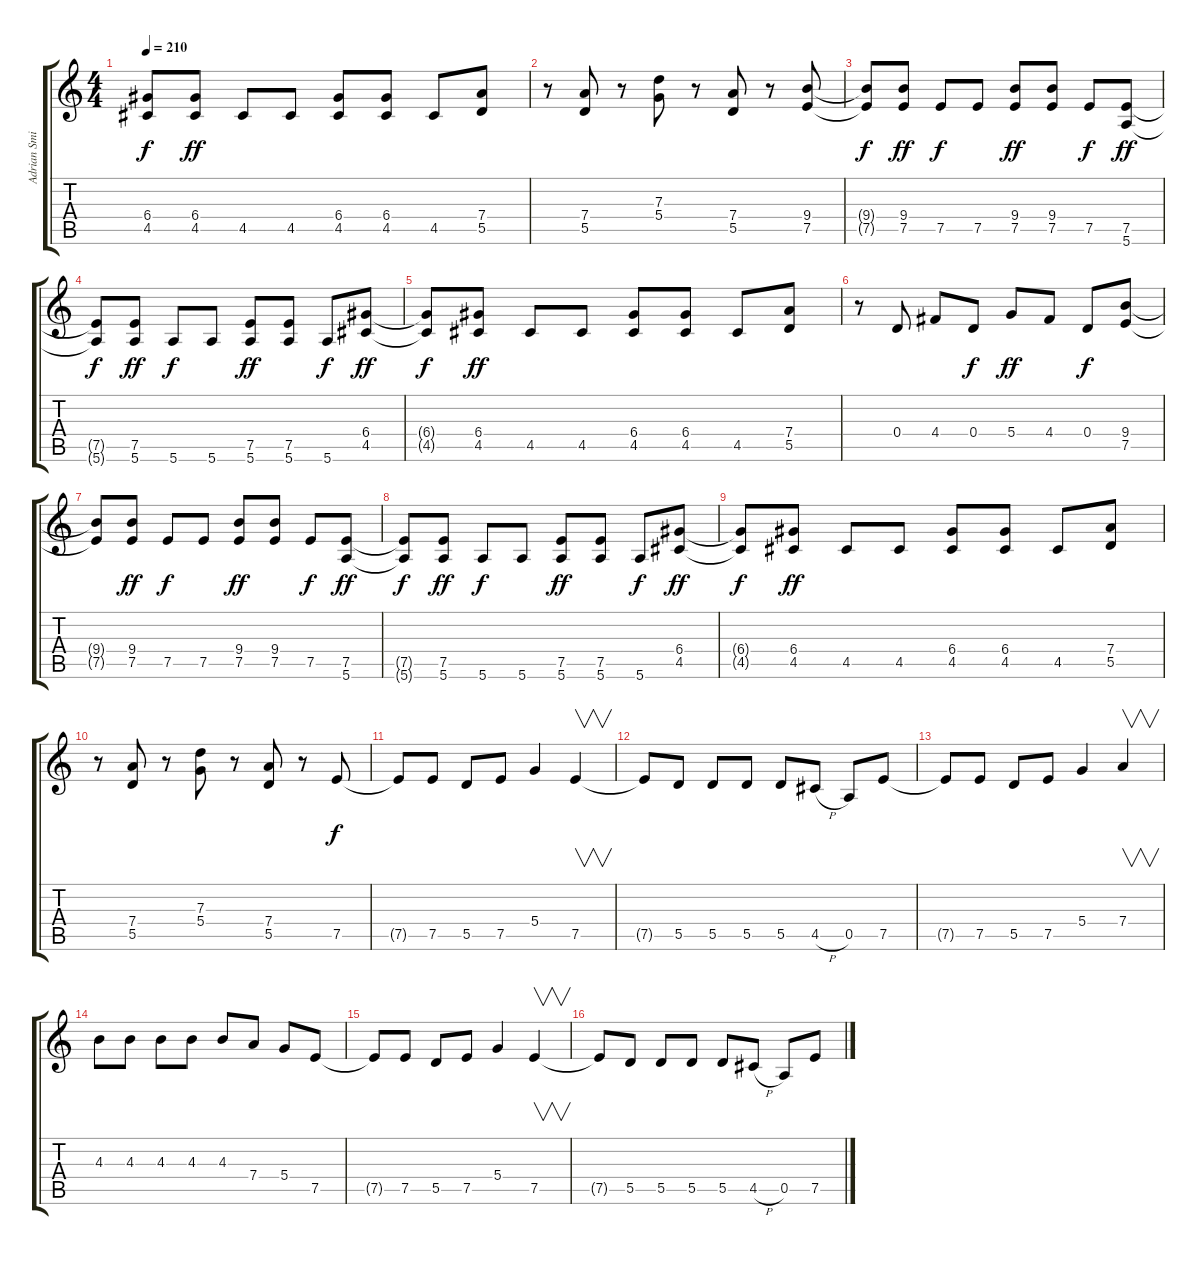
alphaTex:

\track ("Adrian Smith" "Adrian Smi") {instrument distortionguitar}
\staff {score tabs}
\tuning (E4 B3 G3 D3 A2 E2) {hide}
\ts (4 4)
\tempo 210
\clef g2
\ks c
(6.4{t} 4.5{t}).8{dy f} (6.4 4.5).8{dy ff} 4.5.8 4.5.8 (6.4 4.5).8 (6.4 4.5).8 4.5.8 (7.4 5.5).8 |
r.8 (7.4 5.5).8 r.8 (7.3 5.4).8 r.8 (7.4 5.5).8 r.8 (9.4 7.5).8 |
(9.4{t} 7.5{t}).8{dy f} (9.4 7.5).8{dy ff} 7.5.8{dy f} 7.5.8 (9.4 7.5).8{dy ff} (9.4 7.5).8 7.5.8{dy f} (7.5 5.6).8{dy ff} |
(7.5{t} 5.6{t}).8{dy f} (7.5 5.6).8{dy ff} 5.6.8{dy f} 5.6.8 (7.5 5.6).8{dy ff} (7.5 5.6).8 5.6.8{dy f} (6.4 4.5).8{dy ff} |
(6.4{t} 4.5{t}).8{dy f} (6.4 4.5).8{dy ff} 4.5.8 4.5.8 (6.4 4.5).8 (6.4 4.5).8 4.5.8 (7.4 5.5).8 |
r.8 0.4.8 4.4.8 0.4.8{dy f} 5.4.8{dy ff} 4.4.8 0.4.8{dy f} (9.4 7.5).8 |
(9.4{t} 7.5{t}).8 (9.4 7.5).8{dy ff} 7.5.8{dy f} 7.5.8 (9.4 7.5).8{dy ff} (9.4 7.5).8 7.5.8{dy f} (7.5 5.6).8{dy ff} |
(7.5{t} 5.6{t}).8{dy f} (7.5 5.6).8{dy ff} 5.6.8{dy f} 5.6.8 (7.5 5.6).8{dy ff} (7.5 5.6).8 5.6.8{dy f} (6.4 4.5).8{dy ff} |
(6.4{t} 4.5{t}).8{dy f} (6.4 4.5).8{dy ff} 4.5.8 4.5.8 (6.4 4.5).8 (6.4 4.5).8 4.5.8 (7.4 5.5).8 |
r.8 (7.4 5.5).8 r.8 (7.3 5.4).8 r.8 (7.4 5.5).8 r.8 7.5.8{dy f} |
7.5{t}.8 7.5.8 5.5.8 7.5.8 5.4.4 7.5.4{v} |
7.5{t}.8 5.5.8 5.5.8 5.5.8 5.5.8 4.5{h}.8 0.5.8 7.5.8 |
7.5{t}.8 7.5.8 5.5.8 7.5.8 5.4.4 7.4.4{v} |
4.3.8 4.3.8 4.3.8 4.3.8 4.3.8 7.4.8 5.4.8 7.5.8 |
7.5{t}.8 7.5.8 5.5.8 7.5.8 5.4.4 7.5.4{v} |
7.5{t}.8 5.5.8 5.5.8 5.5.8 5.5.8 4.5{h}.8 0.5.8 7.5.8
